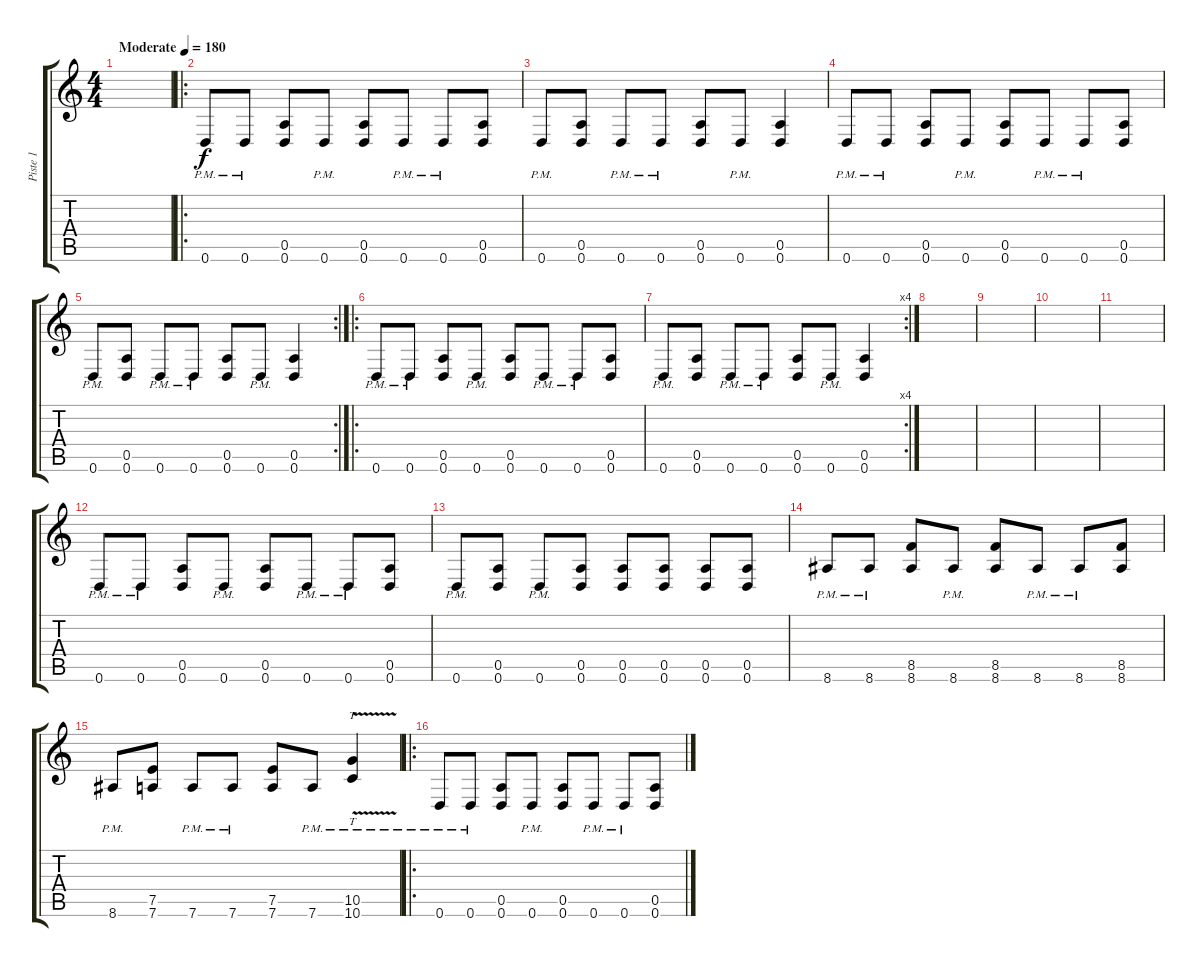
\track ("Piste 1" "Piste 1") {instrument distortionguitar}
\staff {score tabs}
\tuning (E4 B3 G3 D3 A2 D2) {hide}
\ts (4 4)
\tempo (180 "Moderate")
\clef g2
\ks c
|
\ro
0.6{pm}.8 0.6{pm}.8 (0.5 0.6).8 0.6{pm}.8 (0.5 0.6).8 0.6{pm}.8 0.6{pm}.8 (0.5 0.6).8 |
0.6{pm}.8 (0.5 0.6).8 0.6{pm}.8 0.6{pm}.8 (0.5 0.6).8 0.6{pm}.8 (0.5 0.6).4 |
0.6{pm}.8 0.6{pm}.8 (0.5 0.6).8 0.6{pm}.8 (0.5 0.6).8 0.6{pm}.8 0.6{pm}.8 (0.5 0.6).8 |
\rc 2
0.6{pm}.8 (0.5 0.6).8 0.6{pm}.8 0.6{pm}.8 (0.5 0.6).8 0.6{pm}.8 (0.5 0.6).4 |
\ro
0.6{pm}.8 0.6{pm}.8 (0.5 0.6).8 0.6{pm}.8 (0.5 0.6).8 0.6{pm}.8 0.6{pm}.8 (0.5 0.6).8 |
\rc 4
0.6{pm}.8 (0.5 0.6).8 0.6{pm}.8 0.6{pm}.8 (0.5 0.6).8 0.6{pm}.8 (0.5 0.6).4 |
|
|
|
|
0.6{pm}.8 0.6{pm}.8 (0.5 0.6).8 0.6{pm}.8 (0.5 0.6).8 0.6{pm}.8 0.6{pm}.8 (0.5 0.6).8 |
0.6{pm}.8 (0.5 0.6).8 0.6{pm}.8 (0.5 0.6).8 (0.5 0.6).8 (0.5 0.6).8 (0.5 0.6).8 (0.5 0.6).8 |
8.6{pm}.8 8.6{pm}.8 (8.5 8.6).8 8.6{pm}.8 (8.5 8.6).8 8.6{pm}.8 8.6{pm}.8 (8.5 8.6).8 |
8.6{pm}.8 (7.5 7.6).8 7.6{pm}.8 7.6{pm}.8 (7.5 7.6).8 7.6{pm}.8 (10.5{v pm} 10.6{v pm}).4{tt} |
\ro
0.6{pm}.8 0.6{pm}.8 (0.5 0.6).8 0.6{pm}.8 (0.5 0.6).8 0.6{pm}.8 0.6{pm}.8 (0.5 0.6).8
